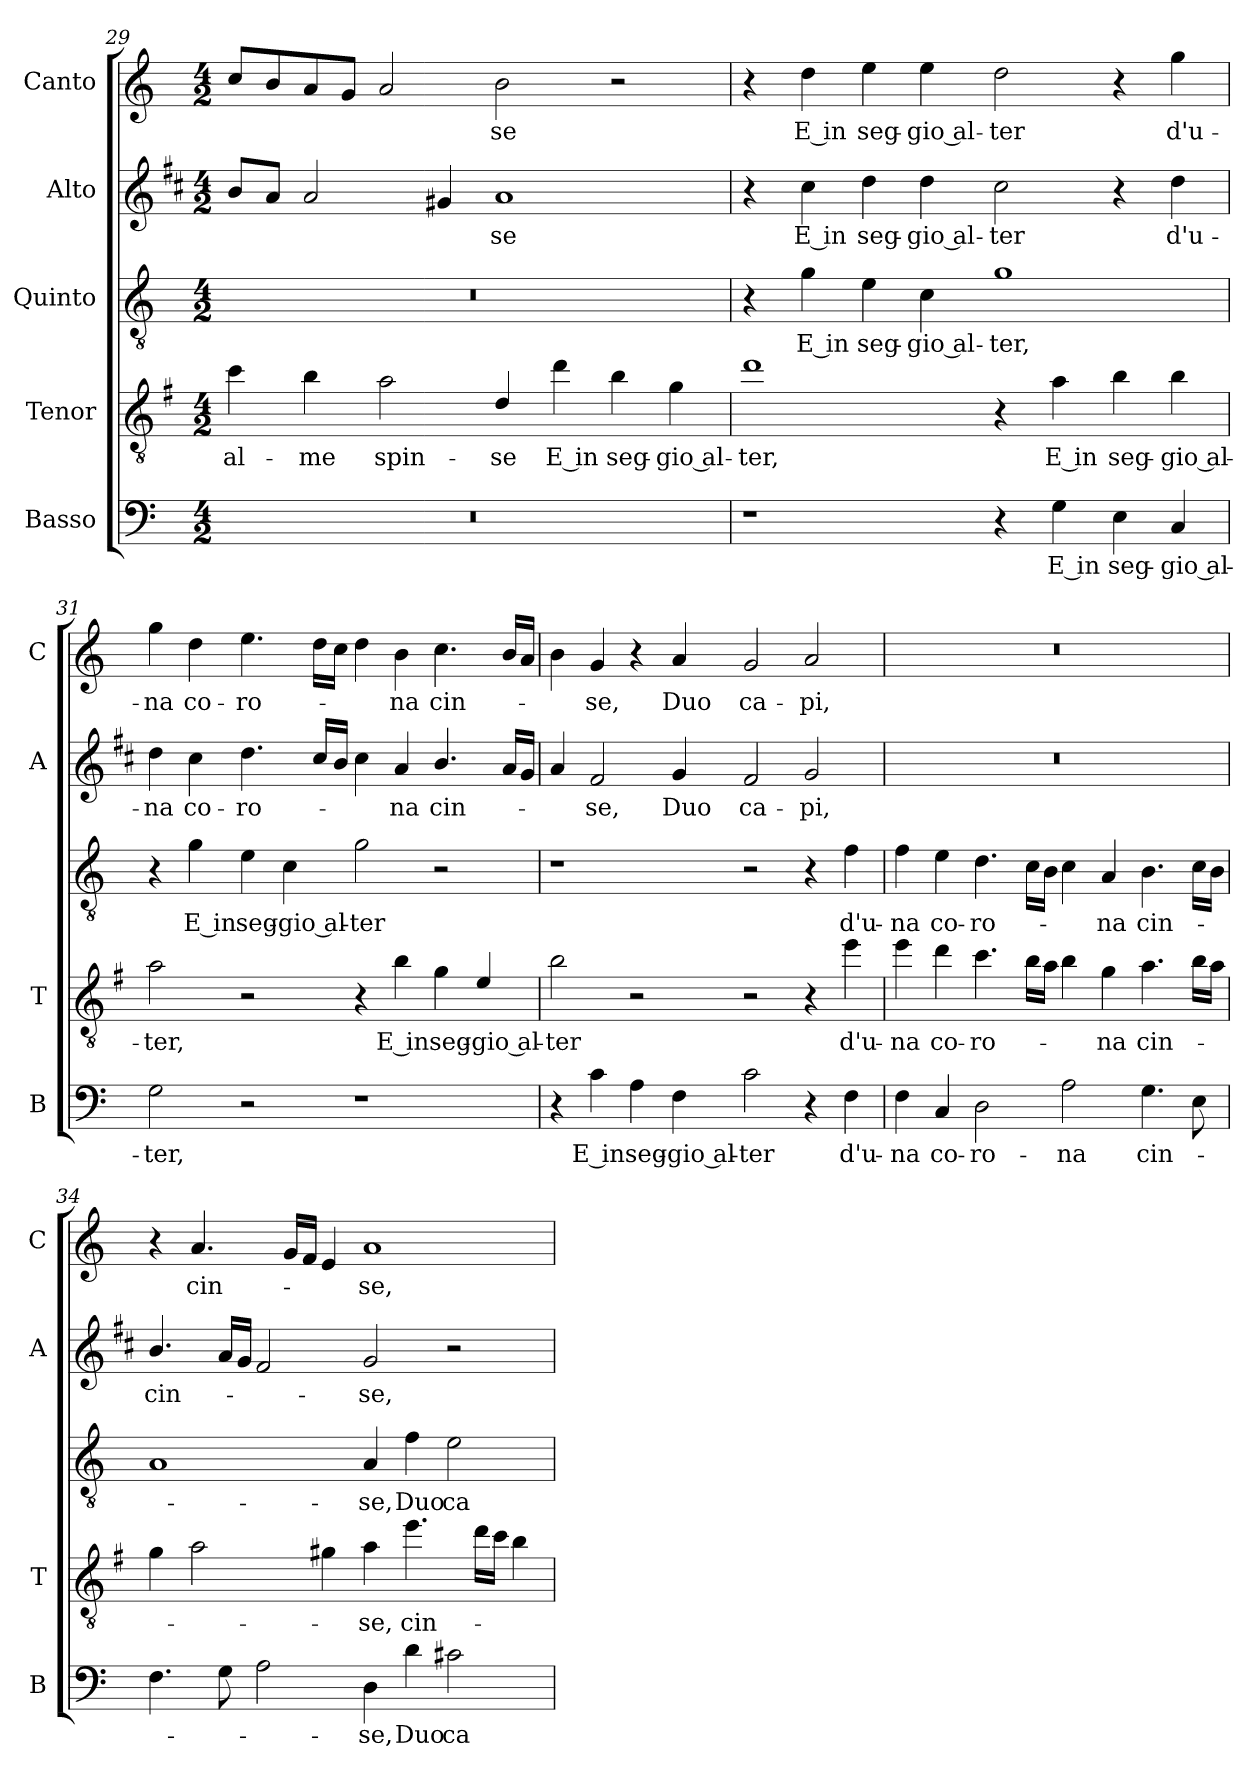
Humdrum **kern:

**kern	**text	**kern	**text	**kern	**text	**kern	**text	**kern	**text
*part5	*part5	*part4	*part4	*part3	*part3	*part2	*part2	*part1	*part1
*staff5	*staff5	*staff4	*staff4	*staff3	*staff3	*staff2	*staff2	*staff1	*staff1
*I"Basso	*	*I"Tenor	*	*I"Quinto	*	*I"Alto	*	*I"Canto	*
*I'B	*	*I'T	*	*	*	*I'A	*	*I'C	*
!!LO:LB:g=z
*clefF4	*	*clefGv2	*	*clefGv2	*	*clefG2	*	*clefG2	*
*	*	*ITrd4c7	*	*	*	*ITrd1c2	*	*	*
*k[]	*	*k[]	*	*k[]	*	*k[]	*	*k[]	*
*C:	*	*C:	*	*C:	*	*C:	*	*C:	*
*M4/2	*	*M4/2	*	*M4/2	*	*M4/2	*	*M4/2	*
=29	=29	=29	=29	=29	=29	=29	=29	=29	=29
!	!	!	!LO:LY:b	!	!	!	!	!	!
0r	.	4f\	al-	0r	.	8a/L	.	8cc/L	.
.	.	.	.	.	.	8g/J	.	8b/	.
!	!	!	!LO:LY:b	!	!	!	!	!	!
.	.	4e\	-me	.	.	2g/	.	8a/	.
.	.	.	.	.	.	.	.	8g/J	.
!	!	!	!LO:LY:b	!	!	!	!	!	!
.	.	2d\	spin-	.	.	.	.	2a/	.
.	.	.	.	.	.	4f#X/	.	.	.
!	!	!	!LO:LY:b	!	!	!	!LO:LY:b	!	!LO:LY:b
.	.	4G/	-se	.	.	1g	-se	2b\	-se
!	!	!	!LO:LY:b	!	!	!	!	!	!
.	.	4g\	E in	.	.	.	.	.	.
!	!	!	!LO:LY:b	!	!	!	!	!	!
.	.	4e\	seg-	.	.	.	.	2r	.
!	!	!	!LO:LY:b	!	!	!	!	!	!
.	.	4c\	-gio al-	.	.	.	.	.	.
=30	=30	=30	=30	=30	=30	=30	=30	=30	=30
!	!	!	!LO:LY:b	!	!	!	!	!	!
1r	.	1g	-ter,	4r	.	4r	.	4r	.
!	!	!	!	!	!LO:LY:b	!	!LO:LY:b	!	!LO:LY:b
.	.	.	.	4g\	E in	4b\	E in	4dd\	E in
!	!	!	!	!	!LO:LY:b	!	!LO:LY:b	!	!LO:LY:b
.	.	.	.	4e\	seg-	4cc\	seg-	4ee\	seg-
!	!	!	!	!	!LO:LY:b	!	!LO:LY:b	!	!LO:LY:b
.	.	.	.	4c\	-gio al-	4cc\	-gio al-	4ee\	-gio al-
!	!	!	!	!	!LO:LY:b	!	!LO:LY:b	!	!LO:LY:b
4r	.	4r	.	1g	-ter,	2b\	-ter	2dd\	-ter
!	!LO:LY:b	!	!LO:LY:b	!	!	!	!	!	!
4G\	E in	4d\	E in	.	.	.	.	.	.
!	!LO:LY:b	!	!LO:LY:b	!	!	!	!	!	!
4E\	seg-	4e\	seg-	.	.	4r	.	4r	.
!	!LO:LY:b	!	!LO:LY:b	!	!	!	!LO:LY:b	!	!LO:LY:b
4C/	-gio al-	4e\	-gio al-	.	.	4cc\	d'u-	4gg\	d'u-
=31	=31	=31	=31	=31	=31	=31	=31	=31	=31
!	!LO:LY:b	!	!LO:LY:b	!	!	!	!LO:LY:b	!	!LO:LY:b
2G\	-ter,	2d\	-ter,	4r	.	4cc\	-na	4gg\	-na
!	!	!	!	!	!LO:LY:b	!	!LO:LY:b	!	!LO:LY:b
.	.	.	.	4g\	E in	4b\	co-	4dd\	co-
!	!	!	!	!	!LO:LY:b	!	!LO:LY:b	!	!LO:LY:b
2r	.	2r	.	4e\	seg-	4.cc\	-ro-	4.ee\	-ro-
!	!	!	!	!	!LO:LY:b	!	!	!	!
.	.	.	.	4c\	-gio al-	.	.	.	.
.	.	.	.	.	.	16b/LL	.	16dd\LL	.
.	.	.	.	.	.	16a/JJ	.	16cc\JJ	.
!	!	!	!	!	!LO:LY:b	!	!	!	!
1r	.	4r	.	2g\	-ter	4b\	.	4dd\	.
!	!	!	!LO:LY:b	!	!	!	!LO:LY:b	!	!LO:LY:b
.	.	4e\	E in	.	.	4g/	-na	4b\	-na
!	!	!	!LO:LY:b	!	!	!	!LO:LY:b	!	!LO:LY:b
.	.	4c\	seg-	2r	.	4.a/	cin-	4.cc\	cin-
!	!	!	!LO:LY:b	!	!	!	!	!	!
.	.	4A/	-gio al-	.	.	.	.	.	.
.	.	.	.	.	.	16g/LL	.	16b/LL	.
.	.	.	.	.	.	16f/JJ	.	16a/JJ	.
=32	=32	=32	=32	=32	=32	=32	=32	=32	=32
!	!	!	!LO:LY:b	!	!	!	!	!	!
4r	.	2e\	-ter	1r	.	4g/	.	4b\	.
!	!LO:LY:b	!	!	!	!	!	!LO:LY:b	!	!LO:LY:b
4c\	E in	.	.	.	.	2e/	-se,	4g/	-se,
!	!LO:LY:b	!	!	!	!	!	!	!	!
4A\	seg-	2r	.	.	.	.	.	4r	.
!	!LO:LY:b	!	!	!	!	!	!LO:LY:b	!	!LO:LY:b
4F\	-gio al-	.	.	.	.	4f/	Duo	4a/	Duo
!	!LO:LY:b	!	!	!	!	!	!LO:LY:b	!	!LO:LY:b
2c\	-ter	2r	.	2r	.	2e/	ca-	2g/	ca-
!	!	!	!	!	!	!	!LO:LY:b	!	!LO:LY:b
4r	.	4r	.	4r	.	2f/	-pi,	2a/	-pi,
!	!LO:LY:b	!	!LO:LY:b	!	!LO:LY:b	!	!	!	!
4F\	d'u-	4a\	d'u-	4f\	d'u-	.	.	.	.
!!LO:LB:g=z
=33	=33	=33	=33	=33	=33	=33	=33	=33	=33
!	!LO:LY:b	!	!LO:LY:b	!	!LO:LY:b	!	!	!	!
4F\	-na	4a\	-na	4f\	-na	0r	.	0r	.
!	!LO:LY:b	!	!LO:LY:b	!	!LO:LY:b	!	!	!	!
4C/	co-	4g\	co-	4e\	co-	.	.	.	.
!	!LO:LY:b	!	!LO:LY:b	!	!LO:LY:b	!	!	!	!
2D\	-ro-	4.f\	-ro-	4.d\	-ro-	.	.	.	.
.	.	16e\LL	.	16c\LL	.	.	.	.	.
.	.	16d\JJ	.	16B\JJ	.	.	.	.	.
!	!LO:LY:b	!	!	!	!	!	!	!	!
2A\	-na	4e\	.	4c\	.	.	.	.	.
!	!	!	!LO:LY:b	!	!LO:LY:b	!	!	!	!
.	.	4c\	-na	4A/	-na	.	.	.	.
!	!LO:LY:b	!	!LO:LY:b	!	!LO:LY:b	!	!	!	!
4.G\	cin-	4.d\	cin-	4.B\	cin-	.	.	.	.
8E\	.	16e\LL	.	16c\LL	.	.	.	.	.
.	.	16d\JJ	.	16B\JJ	.	.	.	.	.
=34	=34	=34	=34	=34	=34	=34	=34	=34	=34
!	!	!	!	!	!	!	!LO:LY:b	!	!
4.F\	.	4c\	.	1A	.	4.a/	cin-	4r	.
!	!	!	!	!	!	!	!	!	!LO:LY:b
.	.	2d\	.	.	.	.	.	4.a/	cin-
8G\	.	.	.	.	.	16g/LL	.	.	.
.	.	.	.	.	.	16f/JJ	.	.	.
2A\	.	.	.	.	.	2e/	.	.	.
.	.	.	.	.	.	.	.	16g/LL	.
.	.	.	.	.	.	.	.	16f/JJ	.
.	.	4c#X\	.	.	.	.	.	4e/	.
!	!LO:LY:b	!	!LO:LY:b	!	!LO:LY:b	!	!LO:LY:b	!	!LO:LY:b
4D\	-se,	4d\	-se,	4A/	-se,	2f/	-se,	1a	-se,
!	!LO:LY:b	!	!LO:LY:b	!	!LO:LY:b	!	!	!	!
4d\	Duo	4.a\	cin-	4f\	Duo	.	.	.	.
!	!LO:LY:b	!	!	!	!LO:LY:b	!	!	!	!
2c#X\	ca-	.	.	2e\	ca-	2r	.	.	.
.	.	16g\LL	.	.	.	.	.	.	.
.	.	16f\JJ	.	.	.	.	.	.	.
.	.	4e\	.	.	.	.	.	.	.
=	=	=	=	=	=	=	=	=	=
*-	*-	*-	*-	*-	*-	*-	*-	*-	*-
